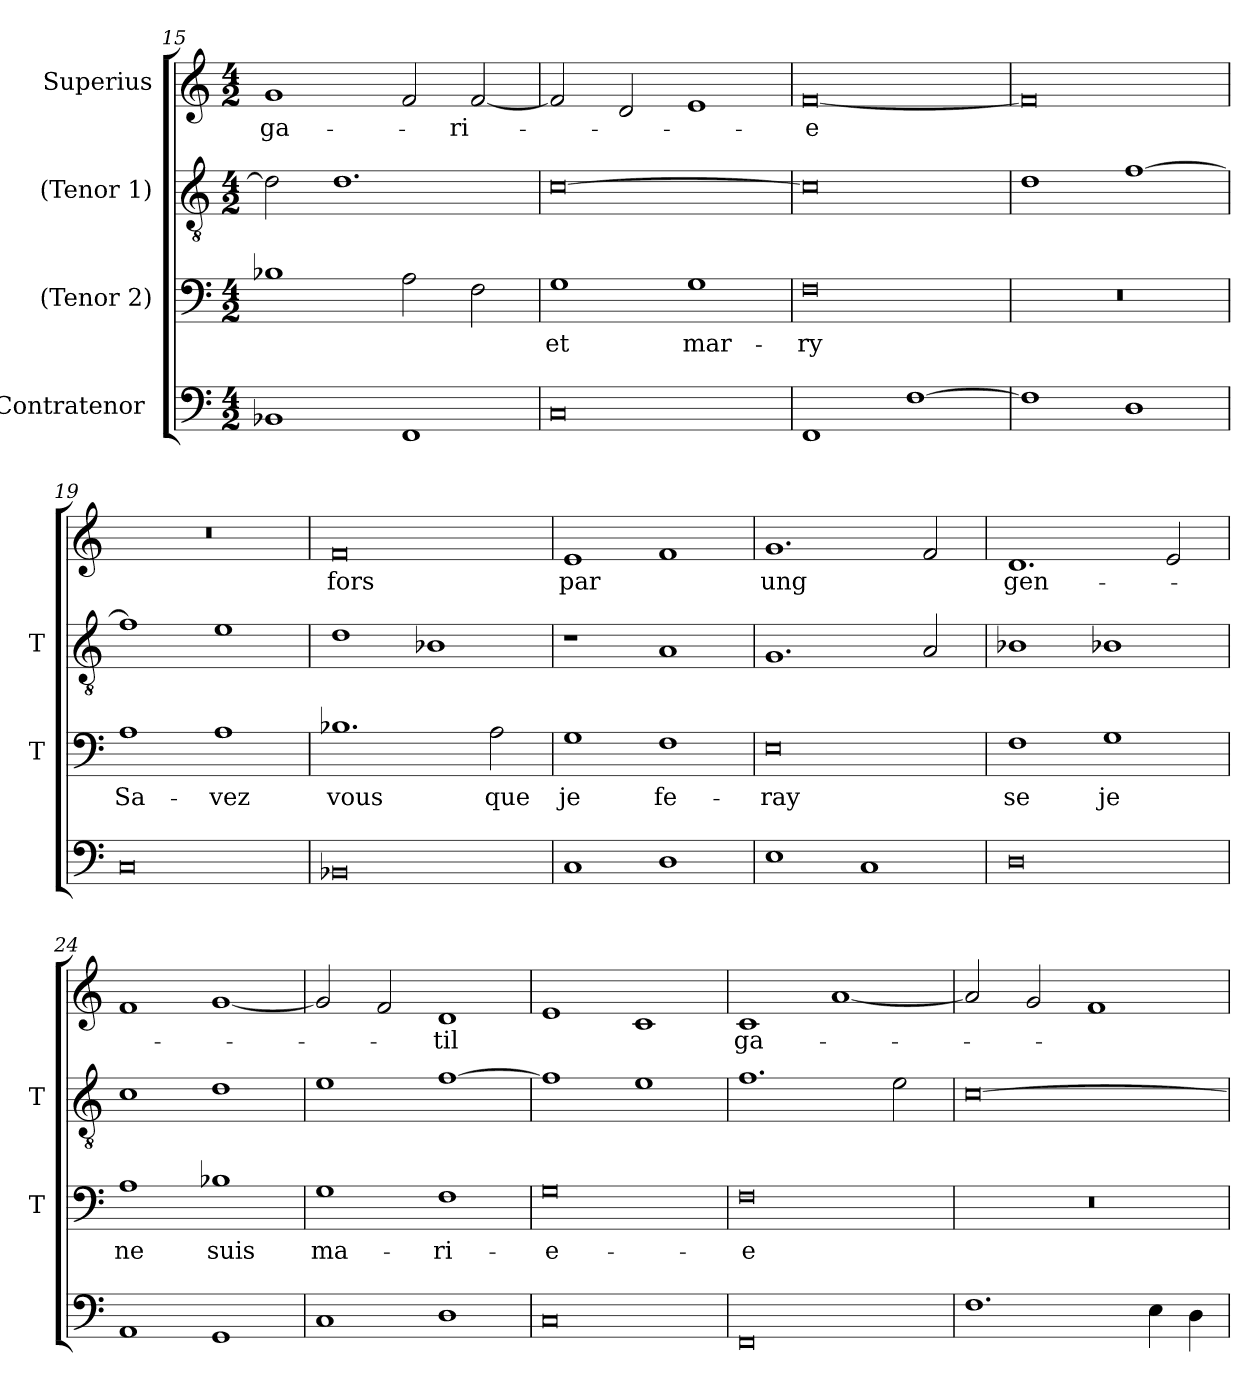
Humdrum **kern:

**kern	**kern	**text	**kern	**kern	**text
*part4	*part3	*part3	*part2	*part1	*part1
*staff4	*staff3	*staff3	*staff2	*staff1	*staff1
*I"Contratenor 	*I"(Tenor 2)	*	*I"(Tenor 1)	*I"Superius	*
*	*I'T	*	*I'T	*	*
*clefF4	*clefF4	*	*clefGv2	*clefG2	*
*M4/2	*M4/2	*	*M4/2	*M4/2	*
=15	=15	=15	=15	=15	=15
1BB-X	1B-X	.	2d]	1g	ga-
.	.	.	1.d	.	.
1FF	2A	.	.	2f	.
.	2F	.	.	[2f	-ri-
=16	=16	=16	=16	=16	=16
0C	1G	-et	[0c	2f]	.
.	.	.	.	2d	.
.	1G	mar-	.	1e	.
=17	=17	=17	=17	=17	=17
1FF	0F	-ry	0c]	[0f	-e
[1F	.	.	.	.	.
=18	=18	=18	=18	=18	=18
1F]	0r	.	1d	0f]	.
1D	.	.	[1f	.	.
=19	=19	=19	=19	=19	=19
0C	1A	Sa-	1f]	0r	.
.	1A	-vez	1e	.	.
=20	=20	=20	=20	=20	=20
0BB-X	1.B-X	-vous	1d	0f	-fors
.	.	.	1B-X	.	.
.	2A	-que	.	.	.
=21	=21	=21	=21	=21	=21
1C	1G	-je	1r	1e	-par
1D	1F	fe-	1A	1f	.
=22	=22	=22	=22	=22	=22
1E	0E	-ray	1.G	1.g	-ung
1C	.	.	.	.	.
.	.	.	2A	2f	.
=23	=23	=23	=23	=23	=23
0D	1F	-se	1B-X	1.d	gen-
.	1G	-je	1B-X	.	.
.	.	.	.	2e	.
=24	=24	=24	=24	=24	=24
1AA	1A	-ne	1c	1f	.
1GG	1B-X	-suis	1d	[1g	.
=25	=25	=25	=25	=25	=25
1C	1G	ma-	1e	2g]	.
.	.	.	.	2f	.
1D	1F	-ri-	[1f	1d	-til
=26	=26	=26	=26	=26	=26
0C	0G	-e-	1f]	1e	.
.	.	.	1e	1c	.
=27	=27	=27	=27	=27	=27
0FF	0F	-e	1.f	1c	ga-
.	.	.	.	[1a	.
.	.	.	2e	.	.
=28	=28	=28	=28	=28	=28
1.F	0r	.	[0c	2a]	.
.	.	.	.	2g	.
.	.	.	.	1f	.
4E	.	.	.	.	.
4D	.	.	.	.	.
=	=	=	=	=	=
*-	*-	*-	*-	*-	*-
